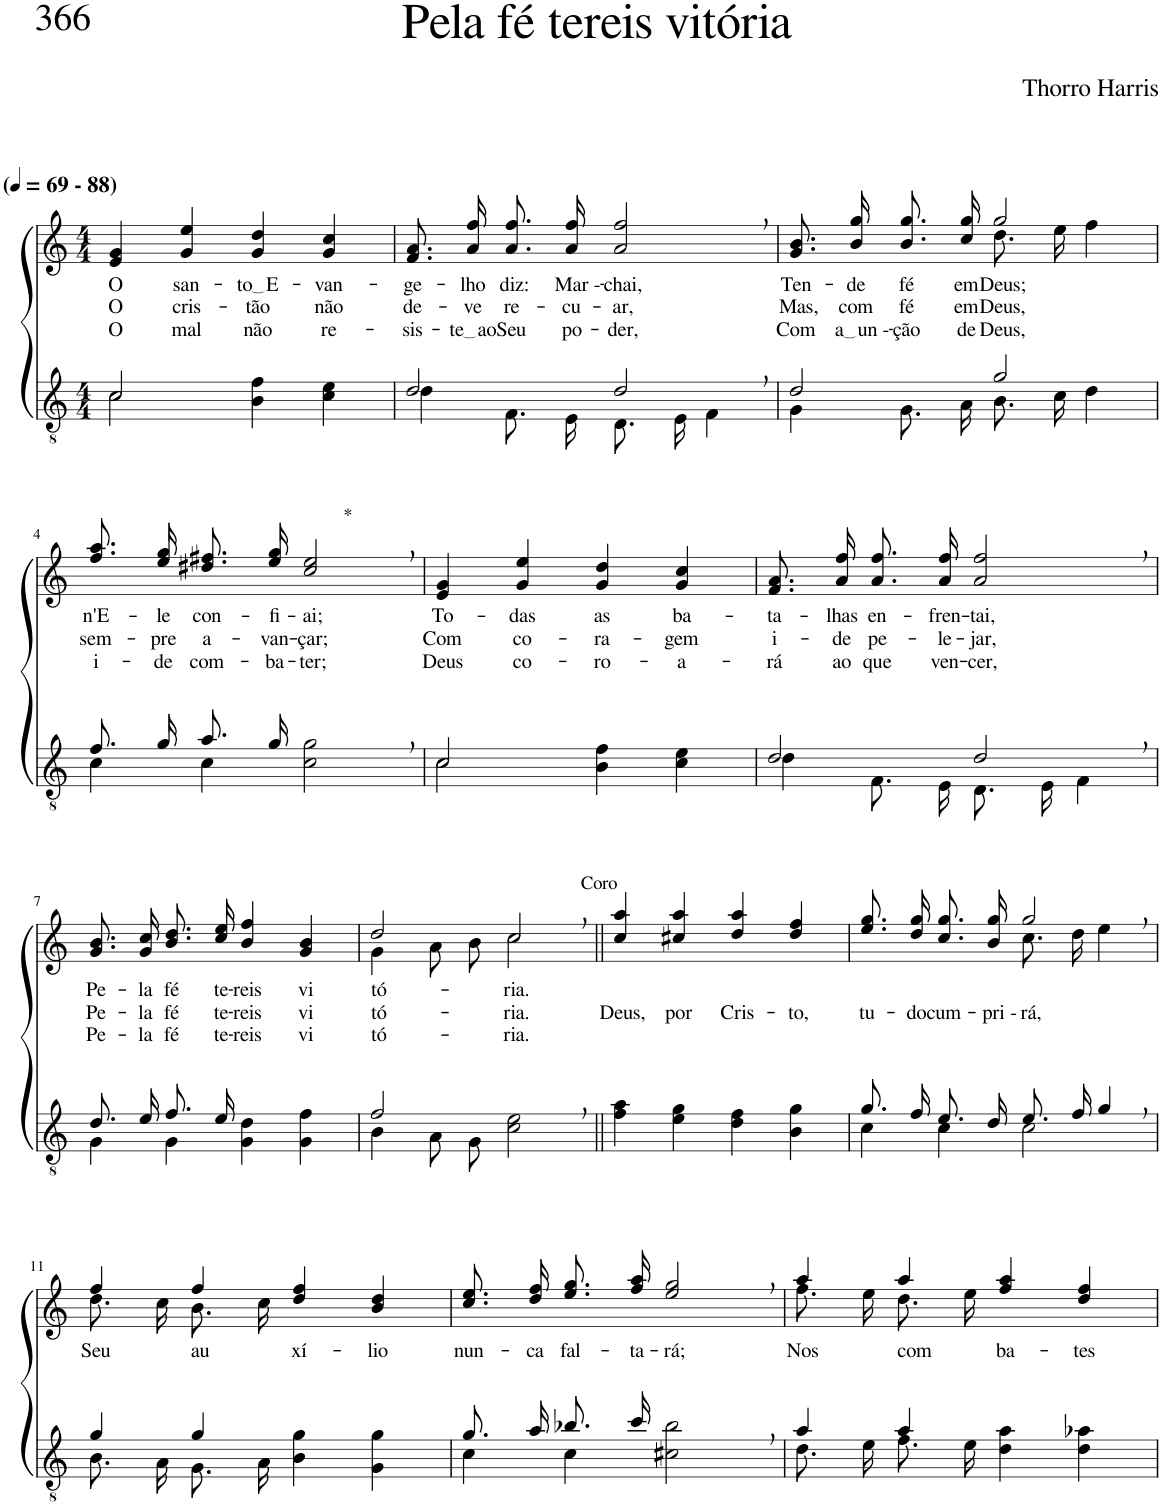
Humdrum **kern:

**kern	**kern	**text	**text	**text
*part2	*part1	*part1	*part1	*part1
*staff2	*staff1	*staff1	*staff1	*staff1
*I"Parte III e IV	*I"Parte I e II	*	*	*
*clefGv2	*clefG2	*	*	*
*Trd4c7	*Trd4c7	*	*	*
*k[]	*k[]	*	*	*
*M4/4	*M4/4	*	*	*
*MM69	*MM69	*	*	*
=1	=1	=1	=1	=1
*^	*	*	*	*
!	!	!LO:TX:a:B:t=(	!	!	!
!	!	!LO:TX:a:B:t=- 88)	!	!	!
!	!	!	!LO:LY:b	!LO:LY:b	!LO:LY:b
2c\	2c/	4e/ 4g/	O	O	O
!	!	!	!LO:LY:b	!LO:LY:b	!LO:LY:b
.	.	4g/ 4ee/	san-	cris-	mal
!	!	!	!LO:LY:b	!LO:LY:b	!LO:LY:b
4B\ 4f\	2ryy	4g/ 4dd/	to E	-tão	não
!	!	!	!LO:LY:b	!LO:LY:b	!LO:LY:b
4c\ 4e\	.	4g/ 4cc/	-van-	não	re-
=2	=2	=2	=2	=2	=2
!	!	!	!LO:LY:b	!LO:LY:b	!LO:LY:b
2d/	4d\	8.f\ 8.a\L	-ge-	de-	-sis-
!	!	!	!LO:LY:b	!LO:LY:b	!LO:LY:b
.	.	16a\ 16ff\Jk	-lho	-ve	te ao
!	!	!	!LO:LY:b	!LO:LY:b	!LO:LY:b
.	8.F\L	8.a\ 8.ff\L	diz:	re-	Seu
!	!	!	!LO:LY:b	!LO:LY:b	!LO:LY:b
.	16E\Jk	16a\ 16ff\Jk	Mar --	-cu-	po-
!	!	!	!LO:LY:b	!LO:LY:b	!LO:LY:b
2d,/	8.D\L	2a/, 2ff/,	-chai,	-ar,	-der,
.	16E\Jk	.	.	.	.
.	4F\	.	.	.	.
=3	=3	=3	=3	=3	=3
!	!	!	!LO:LY:b	!LO:LY:b	!LO:LY:b
*	*	*^	*	*	*
2d/	4G\	8.g\ 8.b\L	2ryy	Ten-	Mas,	Com
!	!	!	!	!LO:LY:b	!LO:LY:b	!LO:LY:b
.	.	16b\ 16gg\Jk	.	-de	com	a un -
!	!	!	!	!LO:LY:b	!LO:LY:b	!LO:LY:b
.	8.G\L	8.b\ 8.gg\L	.	fé	fé	-ção
!	!	!	!	!LO:LY:b	!LO:LY:b	!LO:LY:b
.	16A\Jk	16cc\ 16gg\Jk	.	em	em	de
!	!	!	!	!LO:LY:b	!LO:LY:b	!LO:LY:b
2g/	8.B\L	2gg/	8.dd\L	Deus;	Deus,	Deus,
.	16c\Jk	.	16ee\Jk	.	.	.
.	4d\	.	4ff\	.	.	.
!!LO:LB:g=z
=4	=4	=4	=4	=4	=4	=4
!	!	!	!	!LO:LY:b	!LO:LY:b	!LO:LY:b
*	*	*v	*v	*	*	*
8.f/L	4c\	8.ff\ 8.aa\L	n'E-	sem-	i-
!	!	!	!LO:LY:b	!LO:LY:b	!LO:LY:b
16g/Jk	.	16ee\ 16gg\Jk	-le	-pre	-de
!	!	!	!LO:LY:b	!LO:LY:b	!LO:LY:b
8.a/L	4c\	8.dd#X\ 8.ff#X\L	con-	a-	com-
!	!	!	!LO:LY:b	!LO:LY:b	!LO:LY:b
16g/Jk	.	16ee\ 16gg\Jk	-fi-	-van-	-ba-
!	!	!LO:TX:a:t=*	!	!	!
!	!	!	!LO:LY:b	!LO:LY:b	!LO:LY:b
2ryy	2c\ 2g\	2cc/, 2ee/,	-ai;	-çar;	-ter;
=5	=5	=5	=5	=5	=5
!	!	!	!LO:LY:b	!LO:LY:b	!LO:LY:b
2c\	2c/	4e/ 4g/	To-	Com	Deus
!	!	!	!LO:LY:b	!LO:LY:b	!LO:LY:b
.	.	4g/ 4ee/	-das	co-	co-
!	!	!	!LO:LY:b	!LO:LY:b	!LO:LY:b
4B\ 4f\	2ryy	4g/ 4dd/	as	-ra-	-ro-
!	!	!	!LO:LY:b	!LO:LY:b	!LO:LY:b
4c\ 4e\	.	4g/ 4cc/	ba-	-gem	-a-
=6	=6	=6	=6	=6	=6
!	!	!	!LO:LY:b	!LO:LY:b	!LO:LY:b
2d/	4d\	8.f\ 8.a\L	-ta-	i-	-rá
!	!	!	!LO:LY:b	!LO:LY:b	!LO:LY:b
.	.	16a\ 16ff\Jk	-lhas	-de	ao
!	!	!	!LO:LY:b	!LO:LY:b	!LO:LY:b
.	8.F\L	8.a\ 8.ff\L	en-	pe-	que
!	!	!	!LO:LY:b	!LO:LY:b	!LO:LY:b
.	16E\Jk	16a\ 16ff\Jk	-fren-	-le-	ven-
!	!	!	!LO:LY:b	!LO:LY:b	!LO:LY:b
2d,/	8.D\L	2a/, 2ff/,	-tai,	-jar,	-cer,
.	16E\Jk	.	.	.	.
.	4F\	.	.	.	.
!!LO:LB:g=z
=7	=7	=7	=7	=7	=7
!	!	!	!LO:LY:b	!LO:LY:b	!LO:LY:b
8.d/L	4G\	8.g/ 8.b/L	Pe-	Pe-	Pe-
!	!	!	!LO:LY:b	!LO:LY:b	!LO:LY:b
16e/Jk	.	16g/ 16cc/Jk	-la	-la	-la
!	!	!	!LO:LY:b	!LO:LY:b	!LO:LY:b
8.f/L	4G\	8.b\ 8.dd\L	fé	fé	fé
!	!	!	!LO:LY:b	!LO:LY:b	!LO:LY:b
16e/Jk	.	16cc\ 16ee\Jk	te-	te-	te-
!	!	!	!LO:LY:b	!LO:LY:b	!LO:LY:b
2ryy	4G\ 4d\	4b/ 4ff/	-reis	-reis	-reis
!	!	!	!LO:LY:b	!LO:LY:b	!LO:LY:b
.	4G\ 4f\	4g/ 4b/	vi-	vi-	vi-
=8	=8	=8	=8	=8	=8
*	*	*^	*	*	*
!	!	!	!	!LO:LY:b	!LO:LY:b	!LO:LY:b
2f/	4B\	2dd/	4g\	-tó-	-tó-	-tó-
.	8A\L	.	8a\L	.	.	.
.	8G\J	.	8b\J	.	.	.
!	!	!LO:TX:a:t=Coro	!	!	!	!
!	!	!	!	!LO:LY:b	!LO:LY:b	!LO:LY:b
2ryy	2c\ 2e\	2cc,/	2cc\	-ria.	-ria.	-ria.
=9||	=9||	=9||	=9||	=9||	=9||	=9||
!	!	!	!	!	!LO:LY:b	!
*v	*v	*	*	*	*	*
*	*v	*v	*	*	*
4f\ 4a\	4cc/ 4aa/	.	Deus,	.
!	!	!	!LO:LY:b	!
4e\ 4g\	4cc#X/ 4aa/	.	por	.
!	!	!	!LO:LY:b	!
4d\ 4f\	4dd/ 4aa/	.	Cris-	.
!	!	!	!LO:LY:b	!
4B\ 4g\	4dd/ 4ff/	.	-to,	.
=10	=10	=10	=10	=10
*^	*	*	*	*
!	!	!	!	!LO:LY:b	!
*	*	*^	*	*	*
8.g/L	4c\	8.ee\ 8.gg\L	2ryy	.	tu-	.
!	!	!	!	!	!LO:LY:b	!
16f/Jk	.	16dd\ 16gg\Jk	.	.	-do	.
!	!	!	!	!	!LO:LY:b	!
8.e/L	4c\	8.cc\ 8.gg\L	.	.	cum-	.
!	!	!	!	!	!LO:LY:b	!
16d/Jk	.	16b\ 16gg\Jk	.	.	-pri --	.
!	!	!	!	!	!LO:LY:b	!
8.e/L	2c\	2gg,/	8.cc\L	.	-rá,	.
16f/Jk	.	.	16dd\Jk	.	.	.
4g,/	.	.	4ee\	.	.	.
!!LO:LB:g=z	!!
=11	=11	=11	=11	=11	=11	=11
!	!	!	!	!LO:LY:b	!	!
4g/	8.B\L	4ff/	8.dd\L	Seu	.	.
.	16A\Jk	.	16cc\Jk	.	.	.
!	!	!	!	!LO:LY:b	!	!
4g/	8.G\L	4ff/	8.b\L	au-	.	.
.	16A\Jk	.	16cc\Jk	.	.	.
!	!	!	!	!LO:LY:b	!	!
2ryy	4B\ 4g\	4dd/ 4ff/	2ryy	-xí-	.	.
!	!	!	!	!LO:LY:b	!	!
.	4G\ 4g\	4b/ 4dd/	.	-lio	.	.
*	*	*v	*v	*	*	*
=12	=12	=12	=12	=12	=12
!	!	!	!LO:LY:b	!	!
8.g/L	4c\	8.cc\ 8.ee\L	nun-	.	.
!	!	!	!LO:LY:b	!	!
16a/Jk	.	16dd\ 16ff\Jk	-ca	.	.
!	!	!	!LO:LY:b	!	!
8.b-X/L	4c\	8.ee\ 8.gg\L	fal-	.	.
!	!	!	!LO:LY:b	!	!
16cc/Jk	.	16ff\ 16aa\Jk	-ta-	.	.
!	!	!	!LO:LY:b	!	!
2ryy	2c#X\ 2b-\	2ee/, 2gg/,	-rá;	.	.
=13	=13	=13	=13	=13	=13
*	*	*^	*	*	*
!	!	!	!	!LO:LY:b	!	!
4a/	8.d\L	4aa/	8.ff\L	Nos	.	.
.	16e\Jk	.	16ee\Jk	.	.	.
!	!	!	!	!LO:LY:b	!	!
4a/	8.f\L	4aa/	8.dd\L	com-	.	.
.	16e\Jk	.	16ee\Jk	.	.	.
!	!	!	!	!LO:LY:b	!	!
2ryy	4d\ 4a\	4ff/ 4aa/	2ryy	-ba-	.	.
!	!	!	!	!LO:LY:b	!	!
.	4d\ 4a-X\	4dd/ 4ff/	.	-tes	.	.
*v	*v	*	*	*	*	*
*	*v	*v	*	*	*
=	=	=	=	=
*-	*-	*-	*-	*-
